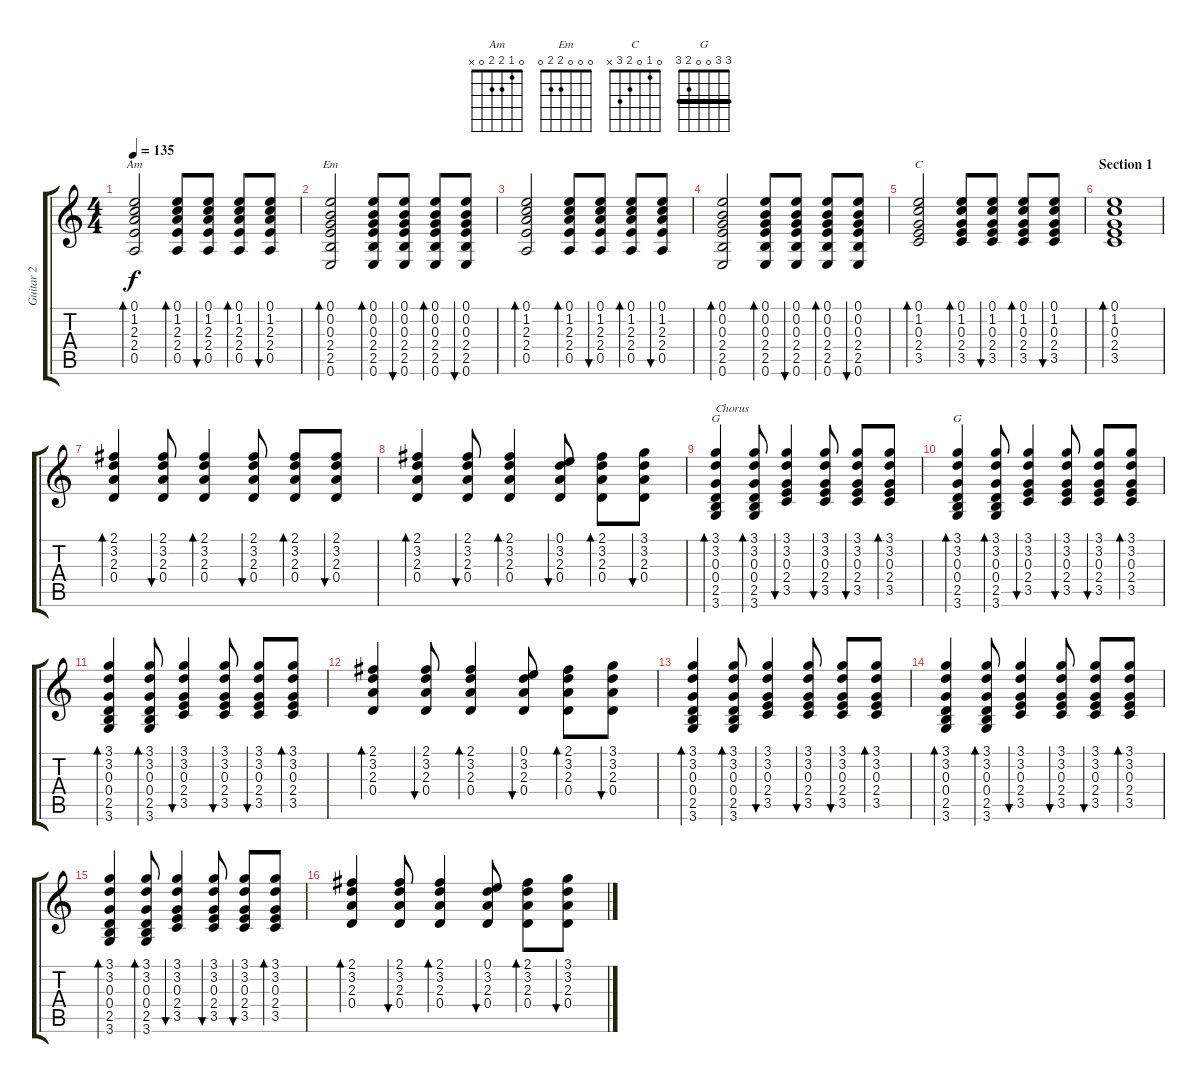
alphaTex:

\track ("Guitar 2" "Guitar 2") {instrument acousticguitarsteel}
\staff {score tabs}
\tuning (E4 B3 G3 D3 A2 E2) {hide}
\chord ("Am" 0 1 2 2 0 x)
\chord ("Em" 0 0 0 2 2 0)
\chord ("C" 0 1 0 2 3 x)
\chord ("G" x x x x x x) {firstfret 0}
\chord ("G" 3 3 0 0 2 3) {barre 3}
\ts (4 4)
\tempo 135
\clef g2
\ks c
(0.1 1.2 2.3 2.4 0.5).2{bd 60 ch "Am" dy f} (0.1 1.2 2.3 2.4 0.5).8{bd 60} (0.1 1.2 2.3 2.4 0.5).8{bu 60} (0.1 1.2 2.3 2.4 0.5).8{bd 60} (0.1 1.2 2.3 2.4 0.5).8{bu 60} |
(0.1 0.2 0.3 2.4 2.5 0.6).2{bd 60 ch "Em"} (0.1 0.2 0.3 2.4 2.5 0.6).8{bd 60} (0.1 0.2 0.3 2.4 2.5 0.6).8{bu 60} (0.1 0.2 0.3 2.4 2.5 0.6).8{bd 60} (0.1 0.2 0.3 2.4 2.5 0.6).8{bu 60} |
(0.1 1.2 2.3 2.4 0.5).2{bd 60} (0.1 1.2 2.3 2.4 0.5).8{bd 60} (0.1 1.2 2.3 2.4 0.5).8{bu 60} (0.1 1.2 2.3 2.4 0.5).8{bd 60} (0.1 1.2 2.3 2.4 0.5).8{bu 60} |
(0.1 0.2 0.3 2.4 2.5 0.6).2{bd 60} (0.1 0.2 0.3 2.4 2.5 0.6).8{bd 60} (0.1 0.2 0.3 2.4 2.5 0.6).8{bu 60} (0.1 0.2 0.3 2.4 2.5 0.6).8{bd 60} (0.1 0.2 0.3 2.4 2.5 0.6).8{bu 60} |
(0.1 1.2 0.3 2.4 3.5).2{bd 60 ch "C"} (0.1 1.2 0.3 2.4 3.5).8{bd 60} (0.1 1.2 0.3 2.4 3.5).8{bu 60} (0.1 1.2 0.3 2.4 3.5).8{bd 60} (0.1 1.2 0.3 2.4 3.5).8{bu 60} |
\section ("" "Section 1")
(0.1 1.2 0.3 2.4 3.5).1{bd 60} |
(2.1 3.2 2.3 0.4).4{bd 60} (2.1 3.2 2.3 0.4).8{bu 60} (2.1 3.2 2.3 0.4).4{bd 60} (2.1 3.2 2.3 0.4).8{bu 60} (2.1 3.2 2.3 0.4).8{bd 60} (2.1 3.2 2.3 0.4).8{bu 60} |
(2.1 3.2 2.3 0.4).4{bd 60} (2.1 3.2 2.3 0.4).8{bu 60} (2.1 3.2 2.3 0.4).4{bd 60} (0.1 3.2 2.3 0.4).8{bu 60} (2.1 3.2 2.3 0.4).8{bd 60} (3.1 3.2 2.3 0.4).8{bu 60} |
(3.1 3.2 0.3 0.4 2.5 3.6).4{bd 60 ch "G" txt "Chorus"} (3.1 3.2 0.3 0.4 2.5 3.6).8{bd 60} (3.1 3.2 0.3 2.4 3.5).4{bu 60} (3.1 3.2 0.3 2.4 3.5).8{bu 60} (3.1 3.2 0.3 2.4 3.5).8{bu 60} (3.1 3.2 0.3 2.4 3.5).8{bd 60} |
(3.1 3.2 0.3 0.4 2.5 3.6).4{bd 60 ch "G"} (3.1 3.2 0.3 0.4 2.5 3.6).8{bd 60} (3.1 3.2 0.3 2.4 3.5).4{bu 60} (3.1 3.2 0.3 2.4 3.5).8{bu 60} (3.1 3.2 0.3 2.4 3.5).8{bu 60} (3.1 3.2 0.3 2.4 3.5).8{bd 60} |
(3.1 3.2 0.3 0.4 2.5 3.6).4{bd 60} (3.1 3.2 0.3 0.4 2.5 3.6).8{bd 60} (3.1 3.2 0.3 2.4 3.5).4{bu 60} (3.1 3.2 0.3 2.4 3.5).8{bu 60} (3.1 3.2 0.3 2.4 3.5).8{bu 60} (3.1 3.2 0.3 2.4 3.5).8{bd 60} |
(2.1 3.2 2.3 0.4).4{bd 60} (2.1 3.2 2.3 0.4).8{bu 60} (2.1 3.2 2.3 0.4).4{bd 60} (0.1 3.2 2.3 0.4).8{bu 60} (2.1 3.2 2.3 0.4).8{bd 60} (3.1 3.2 2.3 0.4).8{bu 60} |
(3.1 3.2 0.3 0.4 2.5 3.6).4{bd 60} (3.1 3.2 0.3 0.4 2.5 3.6).8{bd 60} (3.1 3.2 0.3 2.4 3.5).4{bu 60} (3.1 3.2 0.3 2.4 3.5).8{bu 60} (3.1 3.2 0.3 2.4 3.5).8{bu 60} (3.1 3.2 0.3 2.4 3.5).8{bd 60} |
(3.1 3.2 0.3 0.4 2.5 3.6).4{bd 60} (3.1 3.2 0.3 0.4 2.5 3.6).8{bd 60} (3.1 3.2 0.3 2.4 3.5).4{bu 60} (3.1 3.2 0.3 2.4 3.5).8{bu 60} (3.1 3.2 0.3 2.4 3.5).8{bu 60} (3.1 3.2 0.3 2.4 3.5).8{bd 60} |
(3.1 3.2 0.3 0.4 2.5 3.6).4{bd 60} (3.1 3.2 0.3 0.4 2.5 3.6).8{bd 60} (3.1 3.2 0.3 2.4 3.5).4{bu 60} (3.1 3.2 0.3 2.4 3.5).8{bu 60} (3.1 3.2 0.3 2.4 3.5).8{bu 60} (3.1 3.2 0.3 2.4 3.5).8{bd 60} |
(2.1 3.2 2.3 0.4).4{bd 60} (2.1 3.2 2.3 0.4).8{bu 60} (2.1 3.2 2.3 0.4).4{bd 60} (0.1 3.2 2.3 0.4).8{bu 60} (2.1 3.2 2.3 0.4).8{bd 60} (3.1 3.2 2.3 0.4).8{bu 60}
